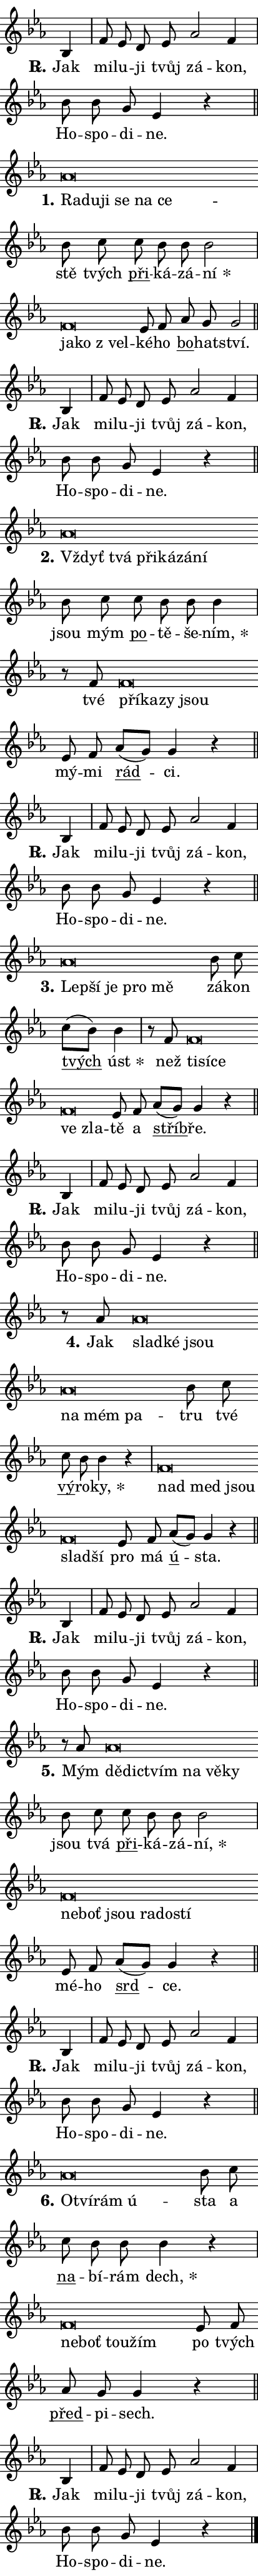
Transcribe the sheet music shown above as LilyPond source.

\version "2.22.1"
\header { tagline = "" }
\paper {
  indent = 0\cm
  top-margin = 0\cm
  right-margin = 0\cm
  bottom-margin = 0\cm
  left-margin = 0\cm
  paper-width = 7\cm
  page-breaking = #ly:one-page-breaking
  system-system-spacing.basic-distance = #11
  score-system-spacing.basic-distance = #11
  ragged-last = ##f
}


%% Author: Thomas Morley
%% https://lists.gnu.org/archive/html/lilypond-user/2020-05/msg00002.html
#(define (line-position grob)
"Returns position of @var[grob} in current system:
   @code{'start}, if at first time-step
   @code{'end}, if at last time-step
   @code{'middle} otherwise
"
  (let* ((col (ly:item-get-column grob))
         (ln (ly:grob-object col 'left-neighbor))
         (rn (ly:grob-object col 'right-neighbor))
         (col-to-check-left (if (ly:grob? ln) ln col))
         (col-to-check-right (if (ly:grob? rn) rn col))
         (break-dir-left
           (and
             (ly:grob-property col-to-check-left 'non-musical #f)
             (ly:item-break-dir col-to-check-left)))
         (break-dir-right
           (and
             (ly:grob-property col-to-check-right 'non-musical #f)
             (ly:item-break-dir col-to-check-right))))
        (cond ((eqv? 1 break-dir-left) 'start)
              ((eqv? -1 break-dir-right) 'end)
              (else 'middle))))

#(define (tranparent-at-line-position vctor)
  (lambda (grob)
  "Relying on @code{line-position} select the relevant enry from @var{vctor}.
Used to determine transparency,"
    (case (line-position grob)
      ((end) (not (vector-ref vctor 0)))
      ((middle) (not (vector-ref vctor 1)))
      ((start) (not (vector-ref vctor 2))))))

noteHeadBreakVisibility =
#(define-music-function (break-visibility)(vector?)
"Makes @code{NoteHead}s transparent relying on @var{break-visibility}"
#{
  \override NoteHead.transparent =
    #(tranparent-at-line-position break-visibility)
#})

#(define delete-ledgers-for-transparent-note-heads
  (lambda (grob)
    "Reads whether a @code{NoteHead} is transparent.
If so this @code{NoteHead} is removed from @code{'note-heads} from
@var{grob}, which is supposed to be @code{LedgerLineSpanner}.
As a result ledgers are not printed for this @code{NoteHead}"
    (let* ((nhds-array (ly:grob-object grob 'note-heads))
           (nhds-list
             (if (ly:grob-array? nhds-array)
                 (ly:grob-array->list nhds-array)
                 '()))
           ;; Relies on the transparent-property being done before
           ;; Staff.LedgerLineSpanner.after-line-breaking is executed.
           ;; This is fragile ...
           (to-keep
             (remove
               (lambda (nhd)
                 (ly:grob-property nhd 'transparent #f))
               nhds-list)))
      ;; TODO find a better method to iterate over grob-arrays, similiar
      ;; to filter/remove etc for lists
      ;; For now rebuilt from scratch
      (set! (ly:grob-object grob 'note-heads)  '())
      (for-each
        (lambda (nhd)
          (ly:pointer-group-interface::add-grob grob 'note-heads nhd))
        to-keep))))

hideNotes = {
  \noteHeadBreakVisibility #begin-of-line-visible
}
unHideNotes = {
  \noteHeadBreakVisibility #all-visible
}

% work-around for resetting accidentals
% https://lilypond.org/doc/v2.23/Documentation/notation/displaying-rhythms#unmetered-music
cadenzaMeasure = {
  \cadenzaOff
  \partial 1024 s1024
  \cadenzaOn
}

#(define-markup-command (accent layout props text) (markup?)
  "Underline accented syllable"
  (interpret-markup layout props
    #{\markup \override #'(offset . 4.3) \underline { #text }#}))

responsum = \markup \concat {
  "R" \hspace #-1.05 \path #0.1 #'((moveto 0 0.07) (lineto 0.9 0.8)) \hspace #0.05 "."
}

\layout {
    \context {
        \Staff
        \remove "Time_signature_engraver"
        \override LedgerLineSpanner.after-line-breaking = #delete-ledgers-for-transparent-note-heads
    }
    \context {
        \Voice {
            \override NoteHead.output-attributes = #'((class . "notehead"))
            \override Hairpin.height = #0.55
        }
    }
    \context {
        \Lyrics {
            \override StanzaNumber.output-attributes = #'((class . "stanzanumber"))
            \override LyricSpace.minimum-distance = #0.9
            \override LyricText.font-name = #"TeX Gyre Schola"
            \override LyricText.font-size = 1
            \override StanzaNumber.font-name = #"TeX Gyre Schola Bold"
            \override StanzaNumber.font-size = 1
        }
    }
}

% magnetic-lyrics.ily
%
%   written by
%     Jean Abou Samra <jean@abou-samra.fr>
%     Werner Lemberg <wl@gnu.org>
%
%   adapted by
%     Jiri Hon <jiri.hon@gmail.com>
%
% Version 2022-Apr-15

% https://www.mail-archive.com/lilypond-user@gnu.org/msg149350.html

#(define (Left_hyphen_pointer_engraver context)
   "Collect syllable-hyphen-syllable occurrences in lyrics and store
them in properties.  This engraver only looks to the left.  For
example, if the lyrics input is @code{foo -- bar}, it does the
following.

@itemize @bullet
@item
Set the @code{text} property of the @code{LyricHyphen} grob between
@q{foo} and @q{bar} to @code{foo}.

@item
Set the @code{left-hyphen} property of the @code{LyricText} grob with
text @q{foo} to the @code{LyricHyphen} grob between @q{foo} and
@q{bar}.
@end itemize

Use this auxiliary engraver in combination with the
@code{lyric-@/text::@/apply-@/magnetic-@/offset!} hook."
   (let ((hyphen #f)
         (text #f))
     (make-engraver
      (acknowledgers
       ((lyric-syllable-interface engraver grob source-engraver)
        (set! text grob)))
      (end-acknowledgers
       ((lyric-hyphen-interface engraver grob source-engraver)
        ;(when (not (grob::has-interface grob 'lyric-space-interface))
          (set! hyphen grob)));)
      ((stop-translation-timestep engraver)
       (when (and text hyphen)
         (ly:grob-set-object! text 'left-hyphen hyphen))
       (set! text #f)
       (set! hyphen #f)))))

#(define (lyric-text::apply-magnetic-offset! grob)
   "If the space between two syllables is less than the value in
property @code{LyricText@/.details@/.squash-threshold}, move the right
syllable to the left so that it gets concatenated with the left
syllable.

Use this function as a hook for
@code{LyricText@/.after-@/line-@/breaking} if the
@code{Left_@/hyphen_@/pointer_@/engraver} is active."
   (let ((hyphen (ly:grob-object grob 'left-hyphen #f)))
     (when hyphen
       (let ((left-text (ly:spanner-bound hyphen LEFT)))
         (when (grob::has-interface left-text 'lyric-syllable-interface)
           (let* ((common (ly:grob-common-refpoint grob left-text X))
                  (this-x-ext (ly:grob-extent grob common X))
                  (left-x-ext
                   (begin
                     ;; Trigger magnetism for left-text.
                     (ly:grob-property left-text 'after-line-breaking)
                     (ly:grob-extent left-text common X)))
                  ;; `delta` is the gap width between two syllables.
                  (delta (- (interval-start this-x-ext)
                            (interval-end left-x-ext)))
                  (details (ly:grob-property grob 'details))
                  (threshold (assoc-get 'squash-threshold details 0.2)))
             (when (< delta threshold)
               (let* (;; We have to manipulate the input text so that
                      ;; ligatures crossing syllable boundaries are not
                      ;; disabled.  For languages based on the Latin
                      ;; script this is essentially a beautification.
                      ;; However, for non-Western scripts it can be a
                      ;; necessity.
                      (lt (ly:grob-property left-text 'text))
                      (rt (ly:grob-property grob 'text))
                      (is-space (grob::has-interface hyphen 'lyric-space-interface))
                      (space (if is-space " " ""))
                      (space-markup (grob-interpret-markup grob " "))
                      (space-size (interval-length (ly:stencil-extent space-markup X)))
                      (extra-delta (if is-space space-size 0))
                      ;; Append new syllable.
                      (ltrt-space (if (and (string? lt) (string? rt))
                                (string-append lt space rt)
                                (make-concat-markup (list lt space rt))))
                      ;; Right-align `ltrt` to the right side.
                      (ltrt-space-markup (grob-interpret-markup
                               grob
                               (make-translate-markup
                                (cons (interval-length this-x-ext) 0)
                                (make-right-align-markup ltrt-space)))))
                 (begin
                   ;; Don't print `left-text`.
                   (ly:grob-set-property! left-text 'stencil #f)
                   ;; Set text and stencil (which holds all collected
                   ;; syllables so far) and shift it to the left.
                   (ly:grob-set-property! grob 'text ltrt-space)
                   (ly:grob-set-property! grob 'stencil ltrt-space-markup)
                   (ly:grob-translate-axis! grob (- (- delta extra-delta)) X))))))))))


#(define (lyric-hyphen::displace-bounds-first grob)
   ;; Make very sure this callback isn't triggered too early.
   (let ((left (ly:spanner-bound grob LEFT))
         (right (ly:spanner-bound grob RIGHT)))
     (ly:grob-property left 'after-line-breaking)
     (ly:grob-property right 'after-line-breaking)
     (ly:lyric-hyphen::print grob)))

squashThreshold = #0.4

\layout {
  \context {
    \Lyrics
    \consists #Left_hyphen_pointer_engraver
    \override LyricText.after-line-breaking =
      #lyric-text::apply-magnetic-offset!
    \override LyricHyphen.stencil = #lyric-hyphen::displace-bounds-first
    \override LyricText.details.squash-threshold = \squashThreshold
    \override LyricHyphen.minimum-distance = 0
    \override LyricHyphen.minimum-length = \squashThreshold
  }
}

squash = \override LyricText.details.squash-threshold = 9999
unSquash = \override LyricText.details.squash-threshold = \squashThreshold

left = \override LyricText.self-alignment-X = #LEFT
unLeft = \revert LyricText.self-alignment-X

starOffset = #(lambda (grob) 
                (let ((x_offset (ly:self-alignment-interface::aligned-on-x-parent grob)))
                  (if (= x_offset 0) 0 (+ x_offset 1.2))))

star = #(define-music-function (syllable)(string?)
"Append star separator at the end of a syllable"
#{
  \once \override LyricText.X-offset = #starOffset
  \lyricmode { \markup {
    #syllable
    \override #'((font-name . "TeX Gyre Schola Bold")) \hspace #0.2 \lower #0.65 \larger "*"
  } }
#})

starAccent = #(define-music-function (syllable)(string?)
"Append star separator at the end of a syllable and make accent"
#{
  \once \override LyricText.X-offset = #starOffset
  \lyricmode { \markup {
    \accent #syllable
    \override #'((font-name . "TeX Gyre Schola Bold")) \hspace #0.2 \lower #0.65 \larger "*"
  } }
#})

breath = #(define-music-function (syllable)(string?)
"Append breathing indicator at the end of a syllable"
#{
  \lyricmode { \markup { #syllable "+" } }
#})

optionalBreath = #(define-music-function (syllable)(string?)
"Append optional breathing indicator at the end of a syllable"
#{
  \lyricmode { \markup { #syllable "(+)" } }
#})


\score {
    <<
        \new Voice = "melody" { \cadenzaOn \key es \major \relative { bes4 \cadenzaMeasure \bar "|" f'8 es d es as2 f4 \cadenzaMeasure \bar "|" bes8 bes g es4 r \cadenzaMeasure \bar "||" \break }
\relative { as'\breve*1/16 \hideNotes \breve*1/16 \bar "" \breve*1/16 \bar "" \breve*1/16 \bar "" \breve*1/16 \breve*1/16 \bar "" \unHideNotes bes8 c \bar "" c bes bes bes2 \cadenzaMeasure \bar "|" f\breve*1/16 \hideNotes \breve*1/16 \breve*1/16 \bar "" \unHideNotes es8 f \bar "" as g g2 \cadenzaMeasure \bar "||" \break }
\relative { bes4 \cadenzaMeasure \bar "|" f'8 es d es as2 f4 \cadenzaMeasure \bar "|" bes8 bes g es4 r \cadenzaMeasure \bar "||" \break }
\relative { as'\breve*1/16 \hideNotes \breve*1/16 \bar "" \breve*1/16 \bar "" \breve*1/16 \bar "" \breve*1/16 \breve*1/16 \bar "" \unHideNotes bes8 c \bar "" c bes bes bes4 \cadenzaMeasure \bar "|" r8 f8 f\breve*1/16 \hideNotes \breve*1/16 \bar "" \breve*1/16 \breve*1/16 \bar "" \unHideNotes es8 f \bar "" as[( g)] g4 r \cadenzaMeasure \bar "||" \break }
\relative { bes4 \cadenzaMeasure \bar "|" f'8 es d es as2 f4 \cadenzaMeasure \bar "|" bes8 bes g es4 r \cadenzaMeasure \bar "||" \break }
\relative { as'\breve*1/16 \hideNotes \breve*1/16 \bar "" \breve*1/16 \bar "" \breve*1/16 \breve*1/16 \bar "" \unHideNotes bes8 c \bar "" c[( bes)] bes4 \cadenzaMeasure \bar "|" r8 f8 f\breve*1/16 \hideNotes \breve*1/16 \bar "" \breve*1/16 \bar "" \breve*1/16 \breve*1/16 \bar "" \unHideNotes es8 f \bar "" as[( g)] g4 r \cadenzaMeasure \bar "||" \break }
\relative { bes4 \cadenzaMeasure \bar "|" f'8 es d es as2 f4 \cadenzaMeasure \bar "|" bes8 bes g es4 r \cadenzaMeasure \bar "||" \break }
\relative { r8 as'8 as\breve*1/16 \hideNotes \breve*1/16 \bar "" \breve*1/16 \bar "" \breve*1/16 \bar "" \breve*1/16 \breve*1/16 \bar "" \unHideNotes bes8 c \bar "" c bes bes4 r \cadenzaMeasure \bar "|" f\breve*1/16 \hideNotes \breve*1/16 \bar "" \breve*1/16 \bar "" \breve*1/16 \breve*1/16 \bar "" \unHideNotes es8 f \bar "" as[( g)] g4 r \cadenzaMeasure \bar "||" \break }
\relative { bes4 \cadenzaMeasure \bar "|" f'8 es d es as2 f4 \cadenzaMeasure \bar "|" bes8 bes g es4 r \cadenzaMeasure \bar "||" \break }
\relative { r8 as'8 as\breve*1/16 \hideNotes \breve*1/16 \bar "" \breve*1/16 \bar "" \breve*1/16 \bar "" \breve*1/16 \breve*1/16 \bar "" \unHideNotes bes8 c \bar "" c bes bes bes2 \cadenzaMeasure \bar "|" f\breve*1/16 \hideNotes \breve*1/16 \bar "" \breve*1/16 \bar "" \breve*1/16 \bar "" \breve*1/16 \breve*1/16 \bar "" \unHideNotes es8 f \bar "" as[( g)] g4 r \cadenzaMeasure \bar "||" \break }
\relative { bes4 \cadenzaMeasure \bar "|" f'8 es d es as2 f4 \cadenzaMeasure \bar "|" bes8 bes g es4 r \cadenzaMeasure \bar "||" \break }
\relative { as'\breve*1/16 \hideNotes \breve*1/16 \bar "" \breve*1/16 \breve*1/16 \bar "" \unHideNotes bes8 c \bar "" c bes bes bes4 r \cadenzaMeasure \bar "|" f\breve*1/16 \hideNotes \breve*1/16 \bar "" \breve*1/16 \breve*1/16 \bar "" \unHideNotes es8 f \bar "" as g g4 r \cadenzaMeasure \bar "||" \break }
\relative { bes4 \cadenzaMeasure \bar "|" f'8 es d es as2 f4 \cadenzaMeasure \bar "|" bes8 bes g es4 r \cadenzaMeasure \bar "||" \break } \bar "|." }
        \new Lyrics \lyricsto "melody" { \lyricmode { \set stanza = \responsum
Jak mi -- lu -- ji tvůj zá -- kon, Ho -- spo -- di -- ne.
\set stanza = "1."
\left Ra -- \squash du -- ji se na ce -- \unLeft \unSquash stě tvých \markup \accent při -- ká -- zá -- \star ní \left ja -- \squash ko "z vel" -- \unLeft \unSquash ké -- ho \markup \accent bo -- hat -- ství.
\set stanza = \responsum
Jak mi -- lu -- ji tvůj zá -- kon, Ho -- spo -- di -- ne.
\set stanza = "2."
\left Vždyť \squash tvá při -- ká -- zá -- ní \unLeft \unSquash jsou mým \markup \accent po -- tě -- še -- \star ním, tvé \left pří -- \squash ka -- zy jsou \unLeft \unSquash mý -- mi \markup \accent rád -- ci.
\set stanza = \responsum
Jak mi -- lu -- ji tvůj zá -- kon, Ho -- spo -- di -- ne.
\set stanza = "3."
\left Lep -- \squash ší je pro mě \unLeft \unSquash zá -- kon \markup \accent tvých \star úst než \left ti -- \squash sí -- ce ve zla -- \unLeft \unSquash tě a \markup \accent stříb -- ře.
\set stanza = \responsum
Jak mi -- lu -- ji tvůj zá -- kon, Ho -- spo -- di -- ne.
\set stanza = "4."
Jak \left slad -- \squash ké jsou na mém pa -- \unLeft \unSquash tru tvé \markup \accent vý -- ro -- \star ky, \left nad \squash med jsou slad -- ší \unLeft \unSquash pro má \markup \accent ú -- sta.
\set stanza = \responsum
Jak mi -- lu -- ji tvůj zá -- kon, Ho -- spo -- di -- ne.
\set stanza = "5."
Mým \left dě -- \squash dic -- tvím na vě -- ky \unLeft \unSquash jsou tvá \markup \accent při -- ká -- zá -- \star ní, \left ne -- \squash boť jsou ra -- do -- stí \unLeft \unSquash mé -- ho \markup \accent srd -- ce.
\set stanza = \responsum
Jak mi -- lu -- ji tvůj zá -- kon, Ho -- spo -- di -- ne.
\set stanza = "6."
\left O -- \squash tví -- rám ú -- \unLeft \unSquash sta a \markup \accent na -- bí -- rám \star dech, \left ne -- \squash boť tou -- žím \unLeft \unSquash po tvých \markup \accent před -- pi -- sech.
\set stanza = \responsum
Jak mi -- lu -- ji tvůj zá -- kon, Ho -- spo -- di -- ne. } }
    >>
    \layout {}
}
